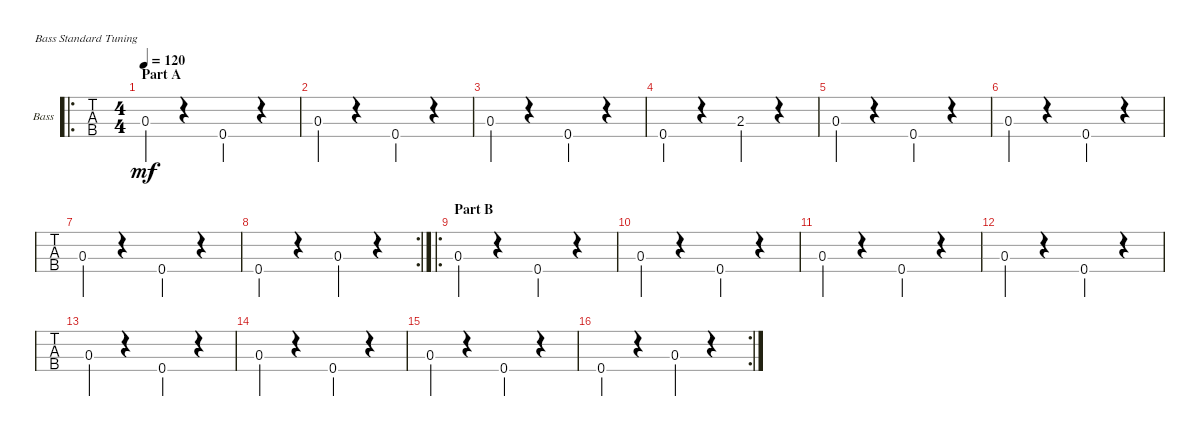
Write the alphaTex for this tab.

\defaultSystemsLayout 4
\bracketExtendMode groupsimilarinstruments
\firstSystemTrackNameOrientation horizontal
\otherSystemsTrackNameOrientation horizontal
\track ("Bass" "Bass") {instrument acousticbass}
\staff {tabs}
\tuning (G2 D2 A1 E1)
\ro
\ts (4 4)
\section ("" "Part A")
\tempo 120
\clef f4
\ks c
0.3.4{dy mf instrument acousticbass} r.4 0.4.4 r.4 |
0.3.4 r.4 0.4.4 r.4 |
0.3.4 r.4 0.4.4 r.4 |
0.4.4 r.4 2.3.4 r.4 |
0.3.4 r.4 0.4.4 r.4 |
0.3.4 r.4 0.4.4 r.4 |
0.3.4 r.4 0.4.4 r.4 |
\rc 2
0.4.4 r.4 0.3.4 r.4 |
\ro
\section ("" "Part B")
0.3.4 r.4 0.4.4 r.4 |
0.3.4 r.4 0.4.4 r.4 |
0.3.4 r.4 0.4.4 r.4 |
0.3.4 r.4 0.4.4 r.4 |
0.3.4 r.4 0.4.4 r.4 |
0.3.4 r.4 0.4.4 r.4 |
0.3.4 r.4 0.4.4 r.4 |
\rc 2
0.4.4 r.4 0.3.4 r.4
